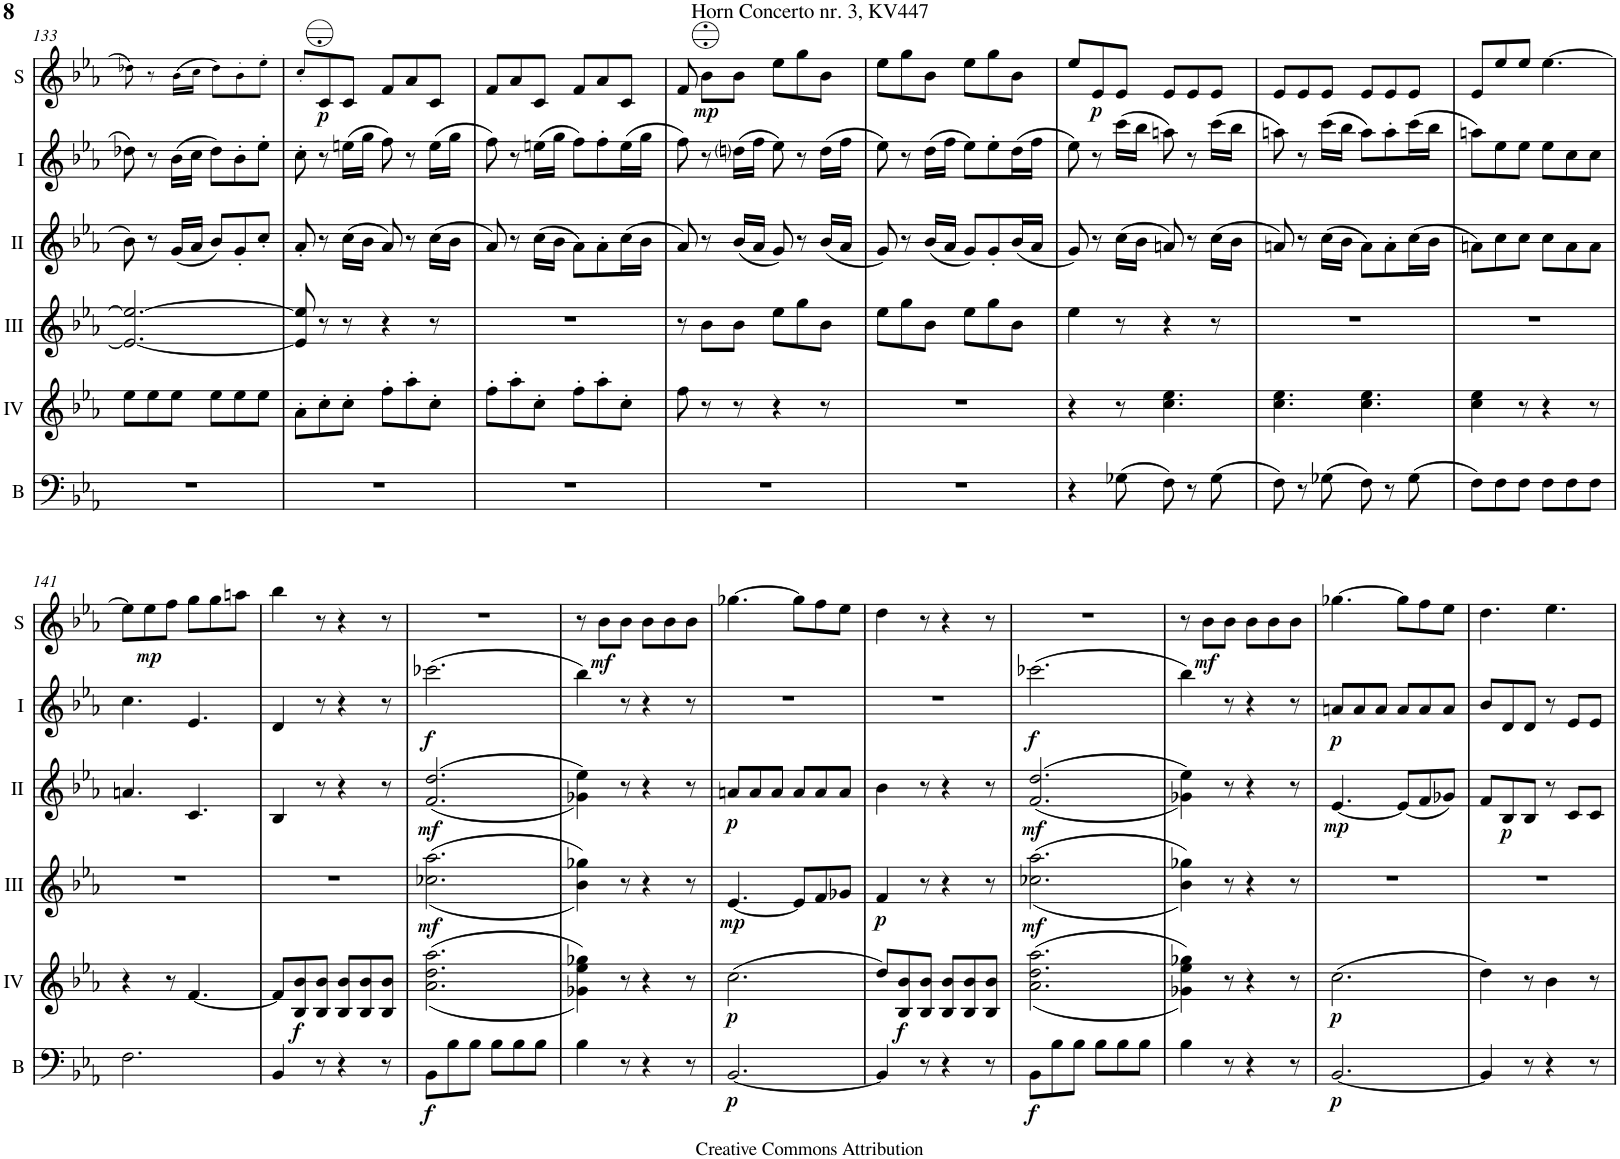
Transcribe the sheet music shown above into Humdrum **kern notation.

**kern	**dynam	**kern	**dynam	**kern	**dynam	**kern	**dynam	**kern	**dynam	**kern	**dynam
*part6	*part6	*part5	*part5	*part4	*part4	*part3	*part3	*part2	*part2	*part1	*part1
*staff6	*staff6	*staff5	*staff5	*staff4	*staff4	*staff3	*staff3	*staff2	*staff2	*staff1	*staff1
*I"Bass	*	*I"Acc. 4	*	*I"Acc. 3	*	*I"Acc. 2	*	*I"Acc. 1	*	*I"Solo	*
*I'B	*	*	*	*	*	*	*	*	*	*I'S	*
!!LO:PB:g=z
*clefF4	*	*clefG2	*	*clefG2	*	*clefG2	*	*clefG2	*	*clefG2	*
*Trd7c12	*	*Trd7c12	*	*	*	*	*	*	*	*Trd7c12	*
*k[b-e-a-]	*	*k[b-e-a-]	*	*k[b-e-a-]	*	*k[b-e-a-]	*	*k[b-e-a-]	*	*k[b-e-a-]	*
*M6/8	*	*M6/8	*	*M6/8	*	*M6/8	*	*M6/8	*	*M6/8	*
=133	=133	=133	=133	=133	=133	=133	=133	=133	=133	=133	=133
2.r	.	8ee-\L	.	2.e-/_ 2.ee-/_	.	8b-\	.	8dd-X\	.	8dd-X\	.
.	.	8ee-\	.	.	.	8r	.	8r	.	8r	.
.	.	8ee-\J	.	.	.	(16g/LL	.	(16b-\LL	.	(16b-\LL	.
.	.	.	.	.	.	16a-/JJ	.	16cc\JJ	.	16cc\JJ	.
.	.	8ee-\L	.	.	.	8b-/L)	.	8dd-\L)	.	8dd-\L)	.
.	.	8ee-\	.	.	.	8g'/	.	8b-'\	.	8b-'\	.
.	.	8ee-\J	.	.	.	8cc'/J	.	8ee-'\J	.	8ee-'\J	.
=134	=134	=134	=134	=134	=134	=134	=134	=134	=134	=134	=134
2.r	.	8a-'\L	.	8e-/] 8ee-/]	.	8a-'/	.	8cc'\	.	8cc'/L	.
!	!	!	!	!	!	!	!	!	!	!	!LO:DY:b
.	.	8cc'\	.	8r	.	8r	.	8r	.	8c/	p
.	.	8cc'\J	.	8r	.	(16cc\LL	.	(16een\LL	.	8c/J	.
.	.	.	.	.	.	16b-\JJ	.	16gg\JJ	.	.	.
.	.	8ff'\L	.	4r	.	8a-/)	.	8ff\)	.	8f/L	.
.	.	8aa-'\	.	.	.	8r	.	8r	.	8a-/	.
.	.	8cc'\J	.	8r	.	(16cc\LL	.	(16ee\LL	.	8c/J	.
.	.	.	.	.	.	16b-\JJ	.	16gg\JJ	.	.	.
=135	=135	=135	=135	=135	=135	=135	=135	=135	=135	=135	=135
2.r	.	8ff'\L	.	2.r	.	8a-/)	.	8ff\)	.	8f/L	.
.	.	8aa-'\	.	.	.	8r	.	8r	.	8a-/	.
.	.	8cc'\J	.	.	.	(16cc\LL	.	(16een\LL	.	8c/J	.
.	.	.	.	.	.	16b-\JJ	.	16gg\JJ	.	.	.
.	.	8ff'\L	.	.	.	8a-\L)	.	8ff\L)	.	8f/L	.
.	.	8aa-'\	.	.	.	8a-'\	.	8ff'\	.	8a-/	.
.	.	8cc'\J	.	.	.	(16cc\L	.	(16ee\L	.	8c/J	.
.	.	.	.	.	.	16b-\JJ	.	16gg\JJ	.	.	.
=136	=136	=136	=136	=136	=136	=136	=136	=136	=136	=136	=136
2.r	.	8ff\	.	8r	.	8a-/)	.	8ff\)	.	8f/	.
!	!	!	!	!	!	!	!	!	!	!	!LO:DY:b
.	.	8r	.	8b-\L	.	8r	.	8r	.	8b-\L	mp
.	.	8r	.	8b-\J	.	(16b-/LL	.	(16ddni\LL	.	8b-\J	.
.	.	.	.	.	.	16a-/JJ	.	16ff\JJ	.	.	.
.	.	4r	.	8ee-\L	.	8g/)	.	8ee-\)	.	8ee-\L	.
.	.	.	.	8gg\	.	8r	.	8r	.	8gg\	.
.	.	8r	.	8b-\J	.	(16b-/LL	.	(16dd\LL	.	8b-\J	.
.	.	.	.	.	.	16a-/JJ	.	16ff\JJ	.	.	.
=137	=137	=137	=137	=137	=137	=137	=137	=137	=137	=137	=137
2.r	.	2.r	.	8ee-\L	.	8g/)	.	8ee-\)	.	8ee-\L	.
.	.	.	.	8gg\	.	8r	.	8r	.	8gg\	.
.	.	.	.	8b-\J	.	(16b-/LL	.	(16dd\LL	.	8b-\J	.
.	.	.	.	.	.	16a-/JJ	.	16ff\JJ	.	.	.
.	.	.	.	8ee-\L	.	8g/L)	.	8ee-\L)	.	8ee-\L	.
.	.	.	.	8gg\	.	8g'/	.	8ee-'\	.	8gg\	.
.	.	.	.	8b-\J	.	(16b-/L	.	(16dd\L	.	8b-\J	.
.	.	.	.	.	.	16a-/JJ	.	16ff\JJ	.	.	.
=138	=138	=138	=138	=138	=138	=138	=138	=138	=138	=138	=138
4r	.	4r	.	4ee-\	.	8g/)	.	8ee-\)	.	8ee-/L	.
!	!	!	!	!	!	!	!	!	!	!	!LO:DY:b
.	.	.	.	.	.	8r	.	8r	.	8e-/	p
(8G-X\	.	8r	.	8r	.	(16cc\LL	.	(16ccc\LL	.	8e-/J	.
.	.	.	.	.	.	16b-\JJ	.	16bb-\JJ	.	.	.
8F\)	.	4.cc\ 4.ee-\	.	4r	.	8an/)	.	8aan\)	.	8e-/L	.
8r	.	.	.	.	.	8r	.	8r	.	8e-/	.
(8G-\	.	.	.	8r	.	(16cc\LL	.	(16ccc\LL	.	8e-/J	.
.	.	.	.	.	.	16b-\JJ	.	16bb-\JJ	.	.	.
=139	=139	=139	=139	=139	=139	=139	=139	=139	=139	=139	=139
8F\)	.	4.cc\ 4.ee-\	.	2.r	.	8an/)	.	8aan\)	.	8e-/L	.
8r	.	.	.	.	.	8r	.	8r	.	8e-/	.
(8G-X\	.	.	.	.	.	(16cc\LL	.	(16ccc\LL	.	8e-/J	.
.	.	.	.	.	.	16b-\JJ	.	16bb-\JJ	.	.	.
8F\)	.	4.cc\ 4.ee-\	.	.	.	8a\L)	.	8aa\L)	.	8e-/L	.
8r	.	.	.	.	.	8a'\	.	8aa'\	.	8e-/	.
(8G-\	.	.	.	.	.	(16cc\L	.	(16ccc\L	.	8e-/J	.
.	.	.	.	.	.	16b-\JJ	.	16bb-\JJ	.	.	.
=140	=140	=140	=140	=140	=140	=140	=140	=140	=140	=140	=140
8F\L)	.	4cc\ 4ee-\	.	2.r	.	8an\L)	.	8aan\L)	.	8e-/L	.
8F\	.	.	.	.	.	8cc\	.	8ee-\	.	8ee-/	.
8F\J	.	8r	.	.	.	8cc\J	.	8ee-\J	.	8ee-/J	.
8F\L	.	4r	.	.	.	8cc\L	.	8ee-\L	.	[4.ee-\	.
8F\	.	.	.	.	.	8a\	.	8cc\	.	.	.
8F\J	.	8r	.	.	.	8a\J	.	8cc\J	.	.	.
!!LO:LB:g=z
=141	=141	=141	=141	=141	=141	=141	=141	=141	=141	=141	=141
2.F\	.	4r	.	2.r	.	4.an/	.	4.cc\	.	8ee-\L]	.
!	!	!	!	!	!	!	!	!	!	!	!LO:DY:b
.	.	.	.	.	.	.	.	.	.	8ee-\	mp
.	.	8r	.	.	.	.	.	.	.	8ff\J	.
.	.	[4.f/	.	.	.	4.c/	.	4.e-/	.	8gg\L	.
.	.	.	.	.	.	.	.	.	.	8gg\	.
.	.	.	.	.	.	.	.	.	.	8aan\J	.
=142	=142	=142	=142	=142	=142	=142	=142	=142	=142	=142	=142
4BB-/	.	8f/L]	.	2.r	.	4B-/	.	4d/	.	4bb-\	.
!	!	!	!LO:DY:b	!	!	!	!	!	!	!	!
.	.	8B-/ 8b-/	f	.	.	.	.	.	.	.	.
8r	.	8B-/ 8b-/J	.	.	.	8r	.	8r	.	8r	.
4r	.	8B-/ 8b-/L	.	.	.	4r	.	4r	.	4r	.
.	.	8B-/ 8b-/	.	.	.	.	.	.	.	.	.
8r	.	8B-/ 8b-/J	.	.	.	8r	.	8r	.	8r	.
=143	=143	=143	=143	=143	=143	=143	=143	=143	=143	=143	=143
!	!LO:DY:b	!	!	!	!LO:DY:b	!	!LO:DY:b	!	!LO:DY:b	!	!
8BB-\L	f	(<(2.a-\ 2.dd\ 2.aa-\	.	((<2.cc-X\ 2.aa-\	mf	((<2.f/ 2.dd/	mf	(2.ccc-X\	f	2.r	.
8B-\	.	.	.	.	.	.	.	.	.	.	.
8B-\J	.	.	.	.	.	.	.	.	.	.	.
8B-\L	.	.	.	.	.	.	.	.	.	.	.
8B-\	.	.	.	.	.	.	.	.	.	.	.
8B-\J	.	.	.	.	.	.	.	.	.	.	.
=144	=144	=144	=144	=144	=144	=144	=144	=144	=144	=144	=144
4B-\	.	4g-X\ 4ee-\ 4gg-X\))	.	4b-\ 4gg-X\))	.	4g-X\ 4ee-\))	.	4bb-\)	.	8r	.
!	!	!	!	!	!	!	!	!	!	!	!LO:DY:b
.	.	.	.	.	.	.	.	.	.	8b-\L	mf
8r	.	8r	.	8r	.	8r	.	8r	.	8b-\J	.
4r	.	4r	.	4r	.	4r	.	4r	.	8b-\L	.
.	.	.	.	.	.	.	.	.	.	8b-\	.
8r	.	8r	.	8r	.	8r	.	8r	.	8b-\J	.
=145	=145	=145	=145	=145	=145	=145	=145	=145	=145	=145	=145
!	!LO:DY:b	!	!LO:DY:b	!	!LO:DY:b	!	!LO:DY:b	!	!	!	!
[2.BB-/	p	(2.cc\	p	[4.e-/	mp	8an/L	p	2.r	.	[4.gg-X\	.
.	.	.	.	.	.	8a/	.	.	.	.	.
.	.	.	.	.	.	8a/J	.	.	.	.	.
.	.	.	.	8e-/L]	.	8a/L	.	.	.	8gg-\L]	.
.	.	.	.	8f/	.	8a/	.	.	.	8ff\	.
.	.	.	.	8g-X/J	.	8a/J	.	.	.	8ee-\J	.
=146	=146	=146	=146	=146	=146	=146	=146	=146	=146	=146	=146
!	!	!	!	!	!LO:DY:b	!	!	!	!	!	!
4BB-/]	.	8dd/L)	.	4f/	p	4b-\	.	2.r	.	4dd\	.
!	!	!	!LO:DY:b	!	!	!	!	!	!	!	!
.	.	8B-/ 8b-/	f	.	.	.	.	.	.	.	.
8r	.	8B-/ 8b-/J	.	8r	.	8r	.	.	.	8r	.
4r	.	8B-/ 8b-/L	.	4r	.	4r	.	.	.	4r	.
.	.	8B-/ 8b-/	.	.	.	.	.	.	.	.	.
8r	.	8B-/ 8b-/J	.	8r	.	8r	.	.	.	8r	.
=147	=147	=147	=147	=147	=147	=147	=147	=147	=147	=147	=147
!	!LO:DY:b	!	!	!	!LO:DY:b	!	!LO:DY:b	!	!LO:DY:b	!	!
8BB-\L	f	(<(2.a-\ 2.dd\ 2.aa-\	.	((<2.cc-X\ 2.aa-\	mf	(<(2.f/ 2.dd/	mf	(2.ccc-X\	f	2.r	.
8B-\	.	.	.	.	.	.	.	.	.	.	.
8B-\J	.	.	.	.	.	.	.	.	.	.	.
8B-\L	.	.	.	.	.	.	.	.	.	.	.
8B-\	.	.	.	.	.	.	.	.	.	.	.
8B-\J	.	.	.	.	.	.	.	.	.	.	.
=148	=148	=148	=148	=148	=148	=148	=148	=148	=148	=148	=148
4B-\	.	4g-X\ 4ee-\ 4gg-X\))	.	4b-\ 4gg-X\))	.	4g-X\ 4ee-\))	.	4bb-\)	.	8r	.
!	!	!	!	!	!	!	!	!	!	!	!LO:DY:b
.	.	.	.	.	.	.	.	.	.	8b-\L	mf
8r	.	8r	.	8r	.	8r	.	8r	.	8b-\J	.
4r	.	4r	.	4r	.	4r	.	4r	.	8b-\L	.
.	.	.	.	.	.	.	.	.	.	8b-\	.
8r	.	8r	.	8r	.	8r	.	8r	.	8b-\J	.
=149	=149	=149	=149	=149	=149	=149	=149	=149	=149	=149	=149
!	!LO:DY:b	!	!LO:DY:b	!	!	!	!LO:DY:b	!	!LO:DY:b	!	!
[2.BB-/	p	(2.cc\	p	2.r	.	[4.e-/	mp	8an/L	p	[4.gg-X\	.
.	.	.	.	.	.	.	.	8a/	.	.	.
.	.	.	.	.	.	.	.	8a/J	.	.	.
.	.	.	.	.	.	(8e-/L]	.	8a/L	.	8gg-\L]	.
.	.	.	.	.	.	8f/	.	8a/	.	8ff\	.
.	.	.	.	.	.	8g-X/J)	.	8a/J	.	8ee-\J	.
=150	=150	=150	=150	=150	=150	=150	=150	=150	=150	=150	=150
4BB-/]	.	4dd\)	.	2.r	.	8f/L	.	8b-/L	.	4.dd\	.
!	!	!	!	!	!	!	!LO:DY:b	!	!	!	!
.	.	.	.	.	.	8B-/	p	8d/	.	.	.
8r	.	8r	.	.	.	8B-/J	.	8d/J	.	.	.
4r	.	4b-\	.	.	.	8r	.	8r	.	4.ee-\	.
.	.	.	.	.	.	8c/L	.	8e-/L	.	.	.
8r	.	8r	.	.	.	8c/J	.	8e-/J	.	.	.
=	=	=	=	=	=	=	=	=	=	=	=
*-	*-	*-	*-	*-	*-	*-	*-	*-	*-	*-	*-
